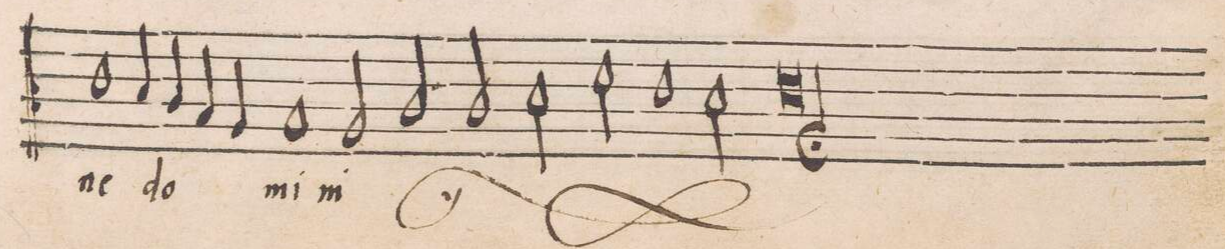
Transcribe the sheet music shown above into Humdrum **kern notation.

**kern	**text
*I"CANTVS	*
*clefC3	*
*k[]	*
*met(C|)	*
*M2/1	*
1e	-ne
=43-	=43-
4d/	do-
4c/	.
4B/	.
4A/	.
1B	-mi-
=44-	=44-
2A/	-ni
*	*ij
2c/	in
2c/	no-
2d\	-mi-
=45-	=45-
2f\	-ne
1e	do-
2d\	-mi-
=46-	=46-
[0el	-ni
=47-	=47-
0e_	.
=48-	=48-
0e;<]	.
=||	=||
*-	*-
